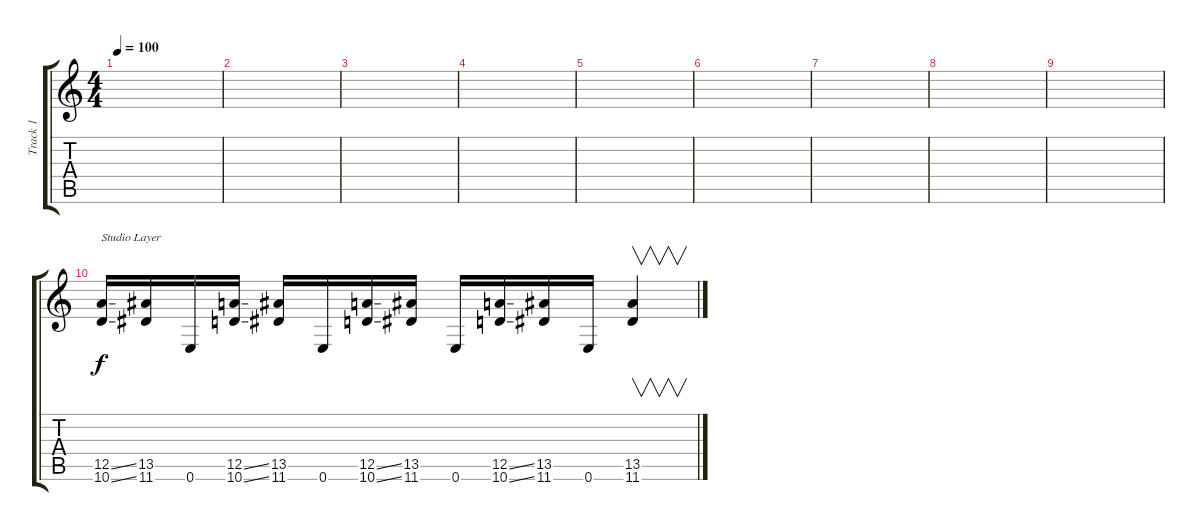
\track ("Track 1" "Track 1") {instrument acousticguitarsteel}
\staff {score tabs}
\tuning (E4 B3 G3 D3 A2 E2) {hide}
\ts (4 4)
\tempo 100
\clef g2
\ks c
|
|
|
|
|
|
|
|
|
(12.5{ss} 10.6{ss}).16{txt "Studio Layer" instrument overdrivenguitar} (13.5 11.6).16{instrument overdrivenguitar} 0.6.16{instrument overdrivenguitar} (12.5{ss} 10.6{ss}).16{instrument overdrivenguitar} (13.5 11.6).16{instrument overdrivenguitar} 0.6.16{instrument overdrivenguitar} (12.5{ss} 10.6{ss}).16{instrument overdrivenguitar} (13.5 11.6).16{instrument overdrivenguitar} 0.6.16{instrument overdrivenguitar} (12.5{ss} 10.6{ss}).16{instrument overdrivenguitar} (13.5 11.6).16{instrument overdrivenguitar} 0.6.16{instrument overdrivenguitar} (13.5 11.6).4{v instrument overdrivenguitar}
